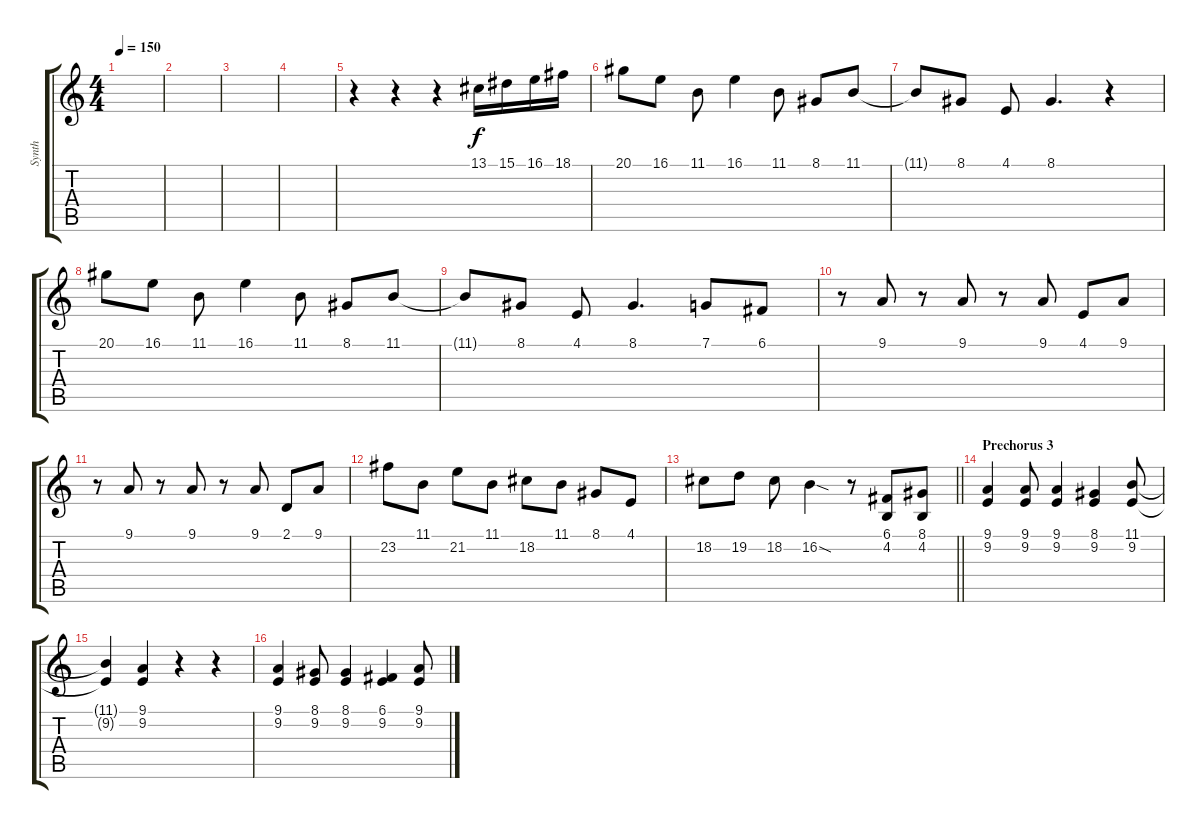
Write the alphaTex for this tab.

\track ("Synth" "Synth") {instrument accordion}
\staff {score tabs}
\tuning (C4 G3 Eb3 Bb2 F2 C2) {hide}
\ts (4 4)
\tempo 150
\clef g2
\ks c
|
|
|
|
r.4 r.4 r.4 13.1.16 15.1.16 16.1.16 18.1.16 |
20.1.8 16.1.8 11.1.8 16.1.4 11.1.8 8.1.8 11.1.8 |
11.1{t}.8 8.1.8 4.1.8 8.1.4{d} r.4 |
20.1.8 16.1.8 11.1.8 16.1.4 11.1.8 8.1.8 11.1.8 |
11.1{t}.8 8.1.8 4.1.8 8.1.4{d} 7.1.8 6.1.8 |
r.8 9.1.8 r.8 9.1.8 r.8 9.1.8 4.1.8 9.1.8 |
r.8 9.1.8 r.8 9.1.8 r.8 9.1.8 2.1.8 9.1.8 |
23.2.8 11.1.8 21.2.8 11.1.8 18.2.8 11.1.8 8.1.8 4.1.8 |
\barLineRight lightlight
18.2.8 19.2.8 18.2.8 16.2{sod}.4 r.8 (6.1 4.2).8 (8.1 4.2).8 |
\section ("" "Prechorus 3")
(9.1 9.2).4 (9.1 9.2).8 (9.1 9.2).4 (8.1 9.2).4 (11.1 9.2).8 |
(11.1{t} 9.2{t}).4 (9.1 9.2).4 r.4 r.4 |
(9.1 9.2).4 (8.1 9.2).8 (8.1 9.2).4 (6.1 9.2).4 (9.1 9.2).8
